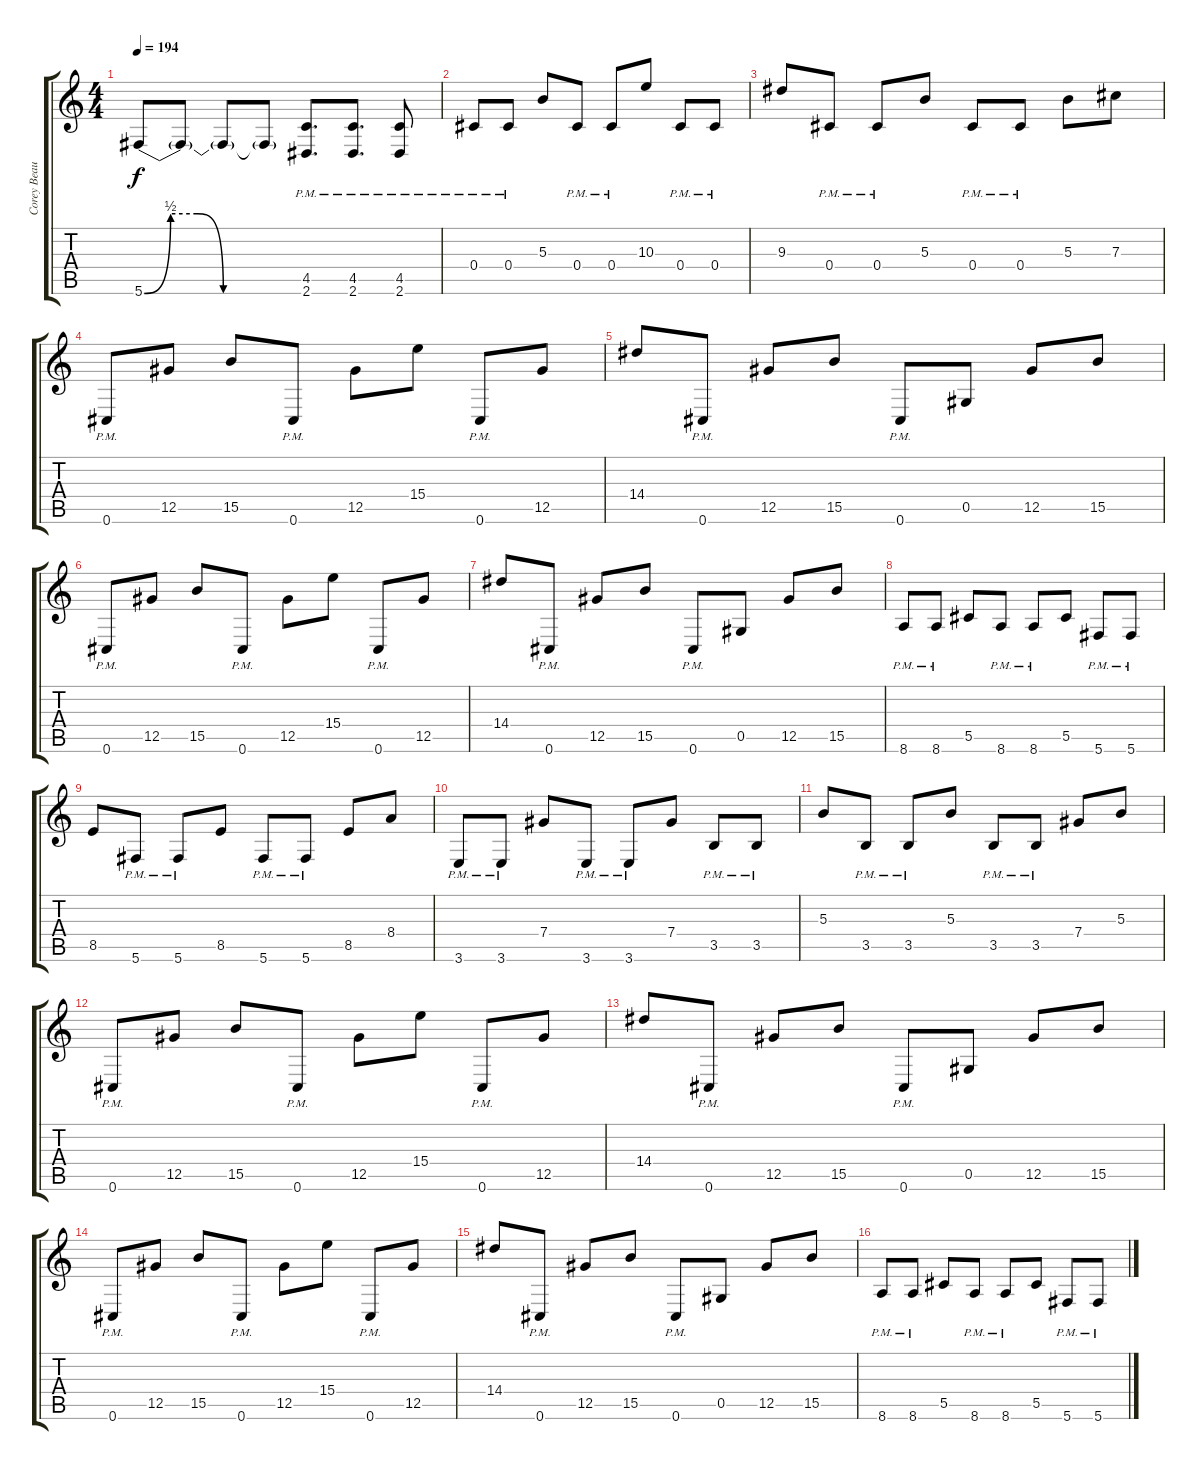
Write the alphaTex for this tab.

\track ("Corey Beaulieu" "Corey Beau") {instrument distortionguitar}
\staff {score tabs}
\tuning (Eb4 Bb3 Gb3 Db3 Ab2 Db2) {hide}
\ts (4 4)
\tempo 194
\clef g2
\ks c
5.6{be (custom 0 0 10 2 20 2 30 0 60 0)}.8{dy f} 5.6{t}.8 5.6{t}.8 5.6{t}.8 (4.5{pm} 2.6{pm}).8{d} (4.5{pm} 2.6{pm}).8{d} (4.5{pm} 2.6{pm}).8 |
0.4{pm}.8 0.4{pm}.8 5.3.8 0.4{pm}.8 0.4{pm}.8 10.3.8 0.4{pm}.8 0.4{pm}.8 |
9.3.8 0.4{pm}.8 0.4{pm}.8 5.3.8 0.4{pm}.8 0.4{pm}.8 5.3.8 7.3.8 |
0.6{pm}.8 12.5.8 15.5.8 0.6{pm}.8 12.5.8 15.4.8 0.6{pm}.8 12.5.8 |
14.4.8 0.6{pm}.8 12.5.8 15.5.8 0.6{pm}.8 0.5.8 12.5.8 15.5.8 |
0.6{pm}.8 12.5.8 15.5.8 0.6{pm}.8 12.5.8 15.4.8 0.6{pm}.8 12.5.8 |
14.4.8 0.6{pm}.8 12.5.8 15.5.8 0.6{pm}.8 0.5.8 12.5.8 15.5.8 |
8.6{pm}.8 8.6{pm}.8 5.5.8 8.6{pm}.8 8.6{pm}.8 5.5.8 5.6{pm}.8 5.6{pm}.8 |
8.5.8 5.6{pm}.8 5.6{pm}.8 8.5.8 5.6{pm}.8 5.6{pm}.8 8.5.8 8.4.8 |
3.6{pm}.8 3.6{pm}.8 7.4.8 3.6{pm}.8 3.6{pm}.8 7.4.8 3.5{pm}.8 3.5{pm}.8 |
5.3.8 3.5{pm}.8 3.5{pm}.8 5.3.8 3.5{pm}.8 3.5{pm}.8 7.4.8 5.3.8 |
0.6{pm}.8 12.5.8 15.5.8 0.6{pm}.8 12.5.8 15.4.8 0.6{pm}.8 12.5.8 |
14.4.8 0.6{pm}.8 12.5.8 15.5.8 0.6{pm}.8 0.5.8 12.5.8 15.5.8 |
0.6{pm}.8 12.5.8 15.5.8 0.6{pm}.8 12.5.8 15.4.8 0.6{pm}.8 12.5.8 |
14.4.8 0.6{pm}.8 12.5.8 15.5.8 0.6{pm}.8 0.5.8 12.5.8 15.5.8 |
8.6{pm}.8 8.6{pm}.8 5.5.8 8.6{pm}.8 8.6{pm}.8 5.5.8 5.6{pm}.8 5.6{pm}.8
